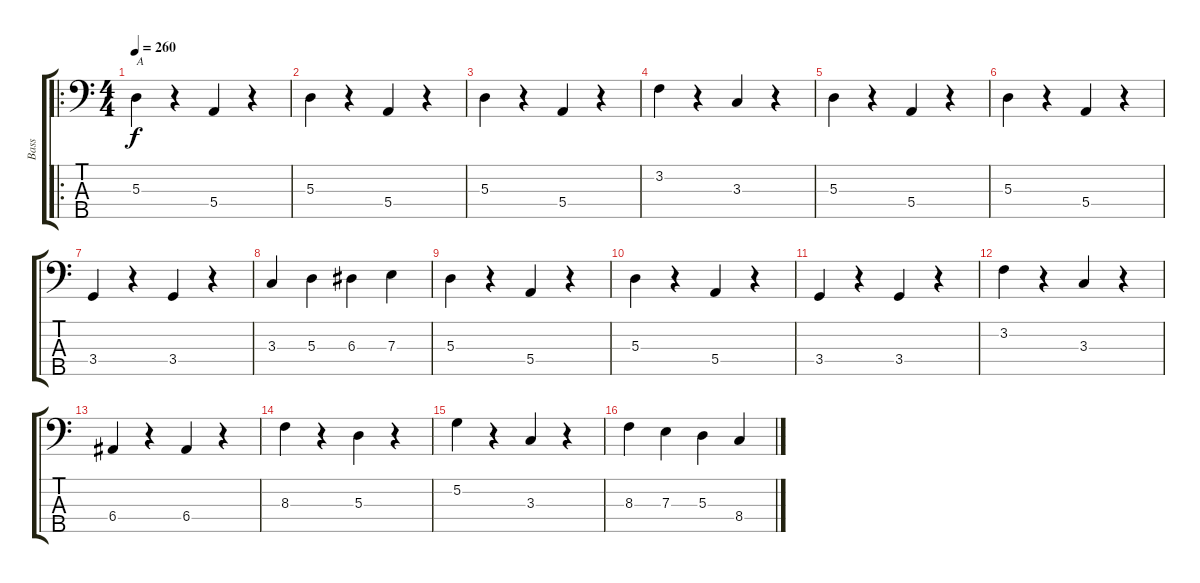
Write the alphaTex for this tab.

\track ("Bass" "Bass") {instrument acousticbass}
\staff {score tabs}
\tuning (G2 D2 A1 E1 B0) {hide}
\ro
\ts (4 4)
\tempo 260
\clef f4
\ks c
5.3.4{txt "A" dy f instrument acousticbass} r.4 5.4.4 r.4 |
5.3.4 r.4 5.4.4 r.4 |
5.3.4 r.4 5.4.4 r.4 |
3.2.4 r.4 3.3.4 r.4 |
5.3.4 r.4 5.4.4 r.4 |
5.3.4 r.4 5.4.4 r.4 |
3.4.4 r.4 3.4.4 r.4 |
3.3.4 5.3.4 6.3.4 7.3.4 |
5.3.4 r.4 5.4.4 r.4 |
5.3.4 r.4 5.4.4 r.4 |
3.4.4 r.4 3.4.4 r.4 |
3.2.4 r.4 3.3.4 r.4 |
6.4.4 r.4 6.4.4 r.4 |
8.3.4 r.4 5.3.4 r.4 |
5.2.4 r.4 3.3.4 r.4 |
8.3.4 7.3.4 5.3.4 8.4.4
